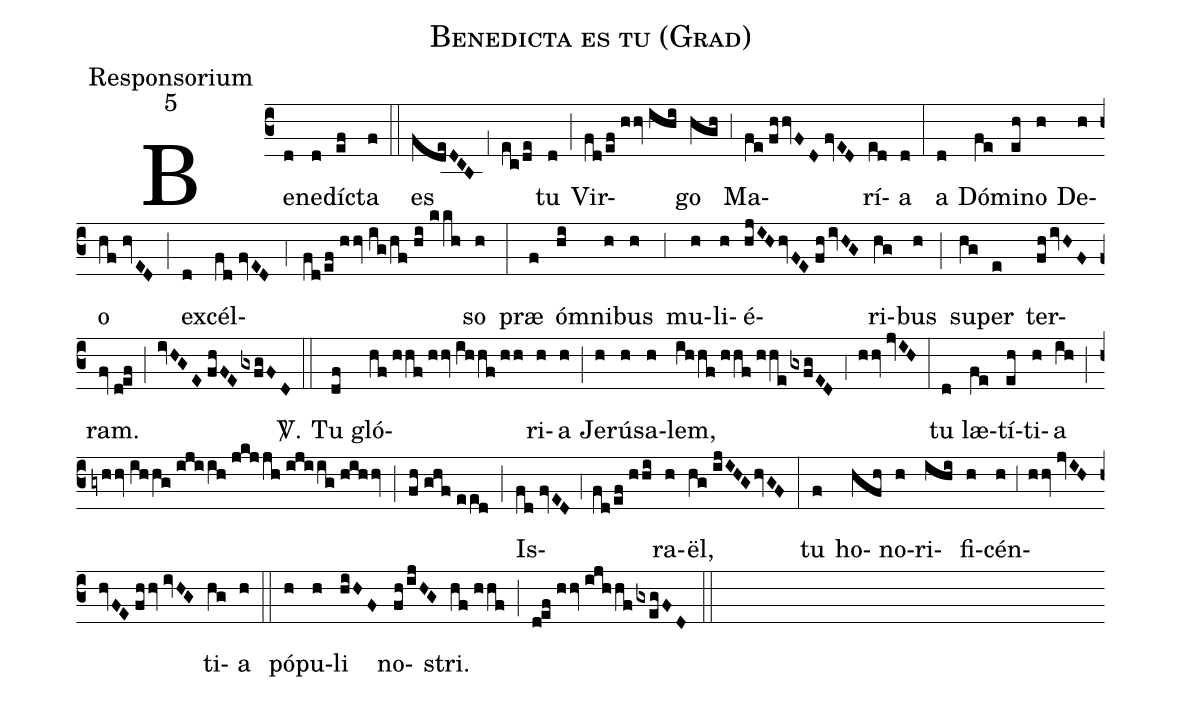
name:Benedicta es tu (Grad);
office-part:Responsorium;
mode:5;
%%
(c3) Be(d)ne(d)dí(ef)cta(f) (::) es(fdeDCB) (;1) (ec/de) tu(d) (;) Vir(fd/ef//hhv//ihi)go(hgh) (;3) Ma(fe//fhhvFD//fvED)rí(ed)a(d) (:) a(d) Dó(fe)mi(eh)no(h) De(h)o(hf//hvED) (;) ex(d)cél(fd//fvED;4fd/ef//hhv//ig/hf//hi//kkh)so(h) (:) præ(f) ó(hi)mni(h)bus(h) (;3) mu(h)li(h)é(hjIH/hvFE//fh/ivHG)ri(hg)bus(h) (;) su(hg)per(e) ter(fh/ivHF)ram.(fv//d!ef) (;) (ivHGE//fhFE/gxfgFD) <sp>V/</sp>.(::) Tu(df) gló(hf//hhf//hhv//ihhf//hh)ri(h)a(h) (;) Je(h)rú(h)sa(h)lem,(ihhf//hhf//hhe/gxfgED) (;4) (hhv//jvIH) (:) tu(d) læ(fe)tí(eh)ti(h)a(ih) (;) (gyhhv//ihhg//ijiih//jkjjh//ijiig//hihhv) (;) (fh//ghf//eed) (;) Is(fd//fvED;4fd/ef//hhi)ra(h)ël,(hg//ijIHG/hvGF) (:) tu(f) ho(hfh)no(h)ri(ihi)fi(h)cén(h;3hhv//jvIH/hvFE//fhhv//ivHG)ti(hg)a(h) (::) pó(h)pu(h)li(hiHF) no(fh/ijHG)stri.(hf//hhf) (;) (d!ef//hhv//ijhhf/gxegFD) (::)
